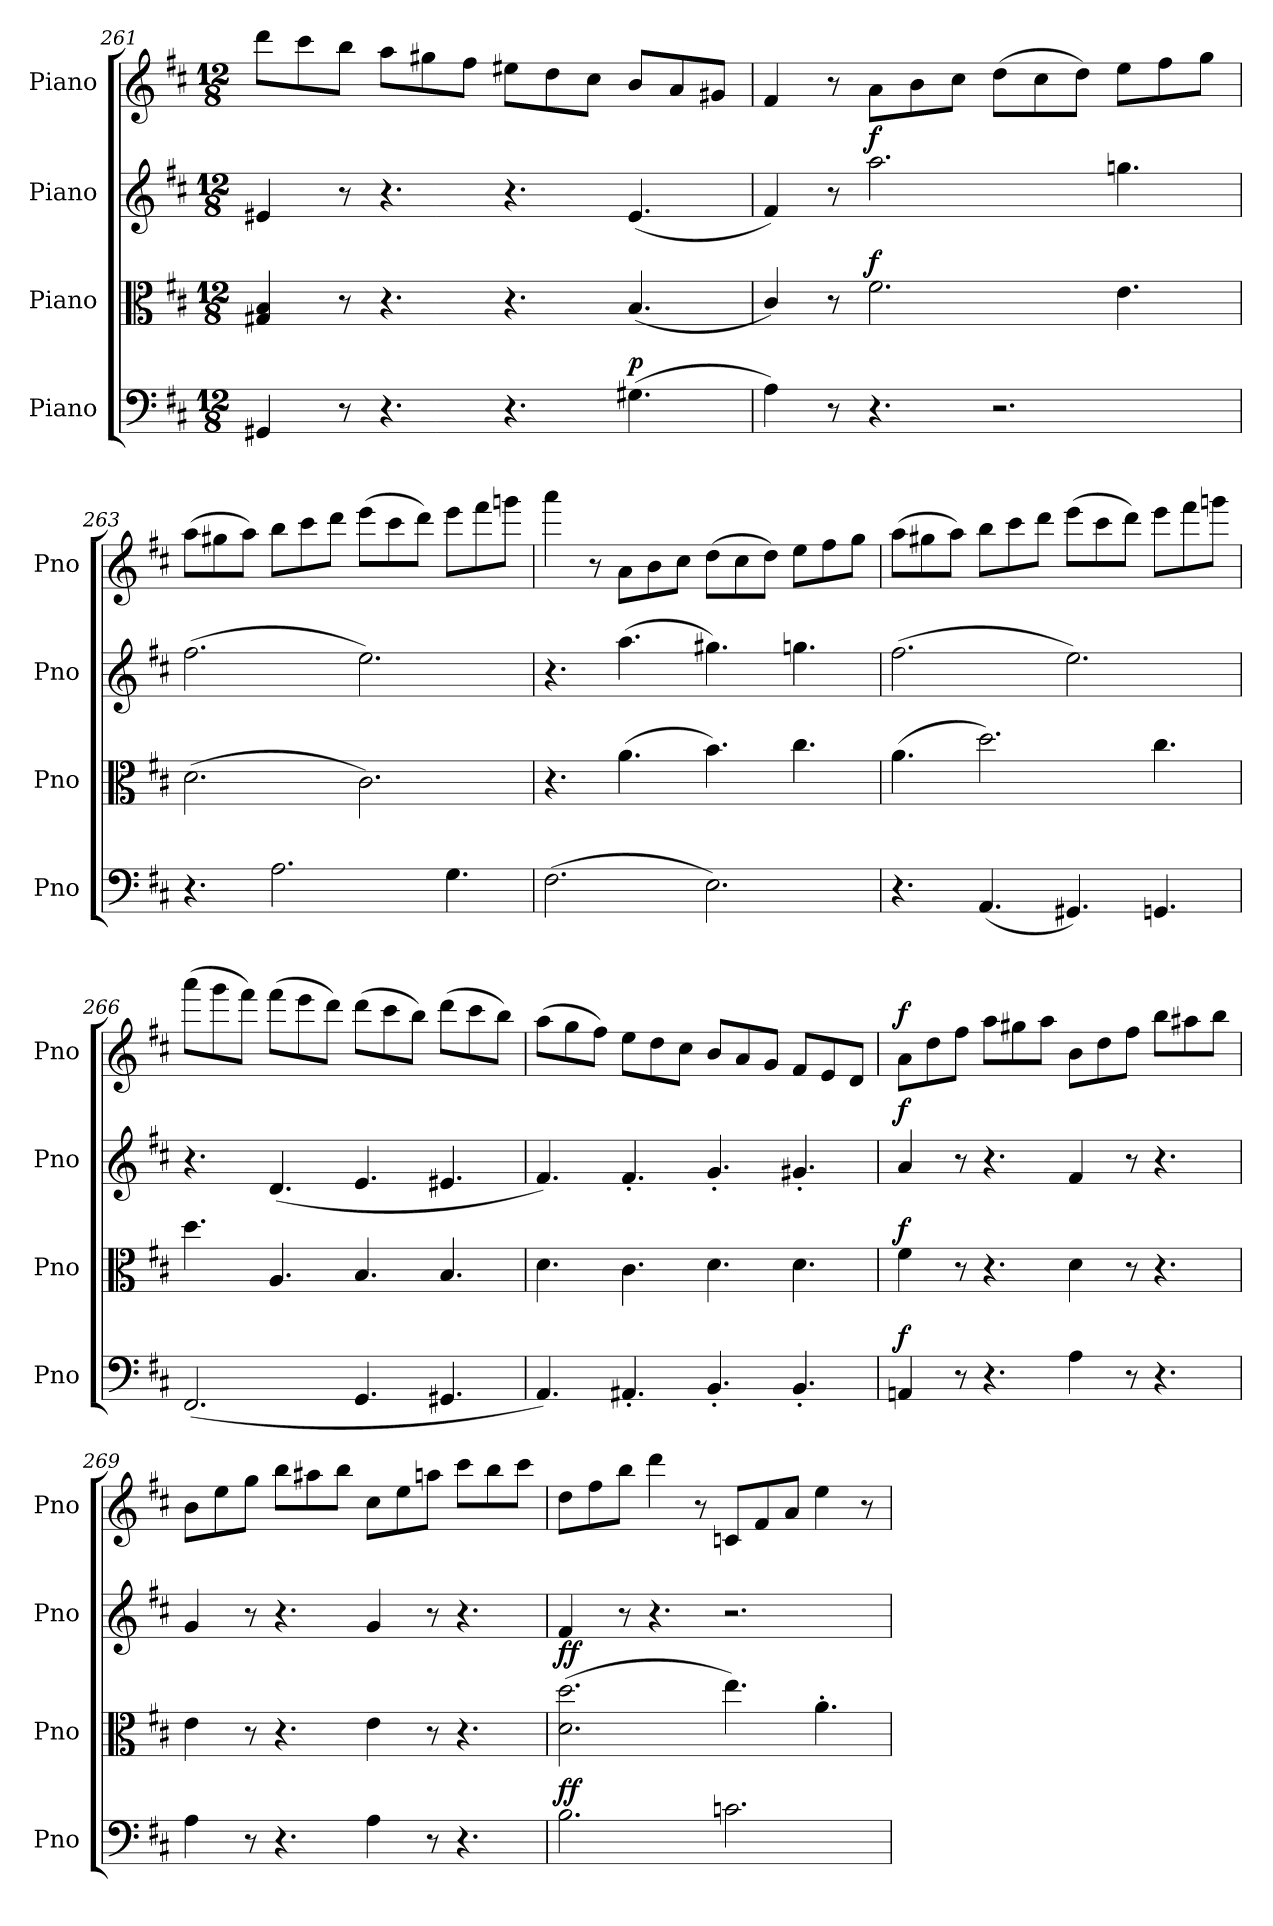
**kern	**dynam	**kern	**dynam	**kern	**dynam	**kern	**dynam
*part4	*part4	*part3	*part3	*part2	*part2	*part1	*part1
*staff4	*staff4	*staff3	*staff3	*staff2	*staff2	*staff1	*staff1
*I"Piano	*	*I"Piano	*	*I"Piano	*	*I"Piano	*
*I'Pno	*	*I'Pno	*	*I'Pno	*	*I'Pno	*
*clefF4	*	*clefC3	*	*clefG2	*	*clefG2	*
*k[f#c#]	*	*k[f#c#]	*	*k[f#c#]	*	*k[f#c#]	*
*M12/8	*	*M12/8	*	*M12/8	*	*M12/8	*
=261	=261	=261	=261	=261	=261	=261	=261
4GG#X/	.	4G#X/ 4B/	.	4e#X/	.	8ddd\L	.
.	.	.	.	.	.	8ccc#\	.
8r	.	8r	.	8r	.	8bb\J	.
4.r	.	4.r	.	4.r	.	8aa\L	.
.	.	.	.	.	.	8gg#X\	.
.	.	.	.	.	.	8ff#\J	.
4.r	.	4.r	.	4.r	.	8ee#X\L	.
.	.	.	.	.	.	8dd\	.
.	.	.	.	.	.	8cc#\J	.
!	!LO:DY:a	!	!	!	!	!	!
(4.G#X\	p	(4.B/	.	(4.e#/	.	8b/L	.
.	.	.	.	.	.	8a/	.
.	.	.	.	.	.	8g#X/J	.
=262	=262	=262	=262	=262	=262	=262	=262
4A\)	.	4c#/)	.	4f#/)	.	4f#/	.
8r	.	8r	.	8r	.	8r	.
!	!	!	!LO:DY:a	!	!LO:DY:a	!	!
4.r	.	2.f#\	f	2.aa\	f	8a\L	.
.	.	.	.	.	.	8b\	.
.	.	.	.	.	.	8cc#\J	.
2.r	.	.	.	.	.	(8dd\L	.
.	.	.	.	.	.	8cc#\	.
.	.	.	.	.	.	8dd\J)	.
.	.	4.e\	.	4.ggn\	.	8ee\L	.
.	.	.	.	.	.	8ff#\	.
.	.	.	.	.	.	8gg\J	.
!!LO:PB:g=z
=263	=263	=263	=263	=263	=263	=263	=263
4.r	.	(2.d\	.	(2.ff#\	.	(8aa\L	.
.	.	.	.	.	.	8gg#X\	.
.	.	.	.	.	.	8aa\J)	.
2.A\	.	.	.	.	.	8bb\L	.
.	.	.	.	.	.	8ccc#\	.
.	.	.	.	.	.	8ddd\J	.
.	.	2.c#\)	.	2.ee\)	.	(8eee\L	.
.	.	.	.	.	.	8ccc#\	.
.	.	.	.	.	.	8ddd\J)	.
4.G\	.	.	.	.	.	8eee\L	.
.	.	.	.	.	.	8fff#\	.
.	.	.	.	.	.	8gggn\J	.
=264	=264	=264	=264	=264	=264	=264	=264
(2.F#\	.	4.r	.	4.r	.	4aaa\	.
.	.	.	.	.	.	8r	.
.	.	(4.a\	.	(4.aa\	.	8a\L	.
.	.	.	.	.	.	8b\	.
.	.	.	.	.	.	8cc#\J	.
2.E\)	.	4.b\)	.	4.gg#X\)	.	(8dd\L	.
.	.	.	.	.	.	8cc#\	.
.	.	.	.	.	.	8dd\J)	.
.	.	4.cc#\	.	4.ggn\	.	8ee\L	.
.	.	.	.	.	.	8ff#\	.
.	.	.	.	.	.	8gg\J	.
=265	=265	=265	=265	=265	=265	=265	=265
4.r	.	(4.a\	.	(2.ff#\	.	(8aa\L	.
.	.	.	.	.	.	8gg#X\	.
.	.	.	.	.	.	8aa\J)	.
(4.AA/	.	2.dd\)	.	.	.	8bb\L	.
.	.	.	.	.	.	8ccc#\	.
.	.	.	.	.	.	8ddd\J	.
4.GG#X/)	.	.	.	2.ee\)	.	(8eee\L	.
.	.	.	.	.	.	8ccc#\	.
.	.	.	.	.	.	8ddd\J)	.
4.GGn/	.	4.cc#\	.	.	.	8eee\L	.
.	.	.	.	.	.	8fff#\	.
.	.	.	.	.	.	8gggn\J	.
=266	=266	=266	=266	=266	=266	=266	=266
(2.FF#/	.	4.dd\	.	4.r	.	(8aaa\L	.
.	.	.	.	.	.	8ggg\	.
.	.	.	.	.	.	8fff#\J)	.
.	.	4.A/	.	(4.d/	.	(8fff#\L	.
.	.	.	.	.	.	8eee\	.
.	.	.	.	.	.	8ddd\J)	.
4.GG/	.	4.B/	.	4.e/	.	(8ddd\L	.
.	.	.	.	.	.	8ccc#\	.
.	.	.	.	.	.	8bb\J)	.
4.GG#X/	.	4.B/	.	4.e#X/	.	(8ddd\L	.
.	.	.	.	.	.	8ccc#\	.
.	.	.	.	.	.	8bb\J)	.
=267	=267	=267	=267	=267	=267	=267	=267
4.AA/)	.	4.d\	.	4.f#/)	.	(8aa\L	.
.	.	.	.	.	.	8gg\	.
.	.	.	.	.	.	8ff#\J)	.
4.AA#X'/	.	4.c#\	.	4.f#'/	.	8ee\L	.
.	.	.	.	.	.	8dd\	.
.	.	.	.	.	.	8cc#\J	.
4.BB'/	.	4.d\	.	4.g'/	.	8b/L	.
.	.	.	.	.	.	8a/	.
.	.	.	.	.	.	8g/J	.
4.BB'/	.	4.d\	.	4.g#X'/	.	8f#/L	.
.	.	.	.	.	.	8e/	.
.	.	.	.	.	.	8d/J	.
!!LO:LB:g=z
=268	=268	=268	=268	=268	=268	=268	=268
!	!LO:DY:a	!	!LO:DY:a	!	!LO:DY:a	!	!LO:DY:a
4AAn/	f	4f#\	f	4a/	f	8a\L	f
.	.	.	.	.	.	8dd\	.
8r	.	8r	.	8r	.	8ff#\J	.
4.r	.	4.r	.	4.r	.	8aa\L	.
.	.	.	.	.	.	8gg#X\	.
.	.	.	.	.	.	8aa\J	.
4A\	.	4d\	.	4f#/	.	8b\L	.
.	.	.	.	.	.	8dd\	.
8r	.	8r	.	8r	.	8ff#\J	.
4.r	.	4.r	.	4.r	.	8bb\L	.
.	.	.	.	.	.	8aa#X\	.
.	.	.	.	.	.	8bb\J	.
=269	=269	=269	=269	=269	=269	=269	=269
4A\	.	4e\	.	4g/	.	8b\L	.
.	.	.	.	.	.	8ee\	.
8r	.	8r	.	8r	.	8gg\J	.
4.r	.	4.r	.	4.r	.	8bb\L	.
.	.	.	.	.	.	8aa#X\	.
.	.	.	.	.	.	8bb\J	.
4A\	.	4e\	.	4g/	.	8cc#\L	.
.	.	.	.	.	.	8ee\	.
8r	.	8r	.	8r	.	8aan\J	.
4.r	.	4.r	.	4.r	.	8ccc#\L	.
.	.	.	.	.	.	8bb\	.
.	.	.	.	.	.	8ccc#\J	.
=270	=270	=270	=270	=270	=270	=270	=270
!	!LO:DY:a	!	!LO:DY:a	!	!	!	!
2.B\	ff	(2.d\ 2.dd\	ff	4f#/	.	8dd\L	.
.	.	.	.	.	.	8ff#\	.
.	.	.	.	8r	.	8bb\J	.
.	.	.	.	4.r	.	4ddd\	.
.	.	.	.	.	.	8r	.
2.cn\	.	4.ee\)	.	2.r	.	8cn/L	.
.	.	.	.	.	.	8f#/	.
.	.	.	.	.	.	8a/J	.
.	.	4.a'\	.	.	.	4ee\	.
.	.	.	.	.	.	8r	.
=	=	=	=	=	=	=	=
*-	*-	*-	*-	*-	*-	*-	*-
